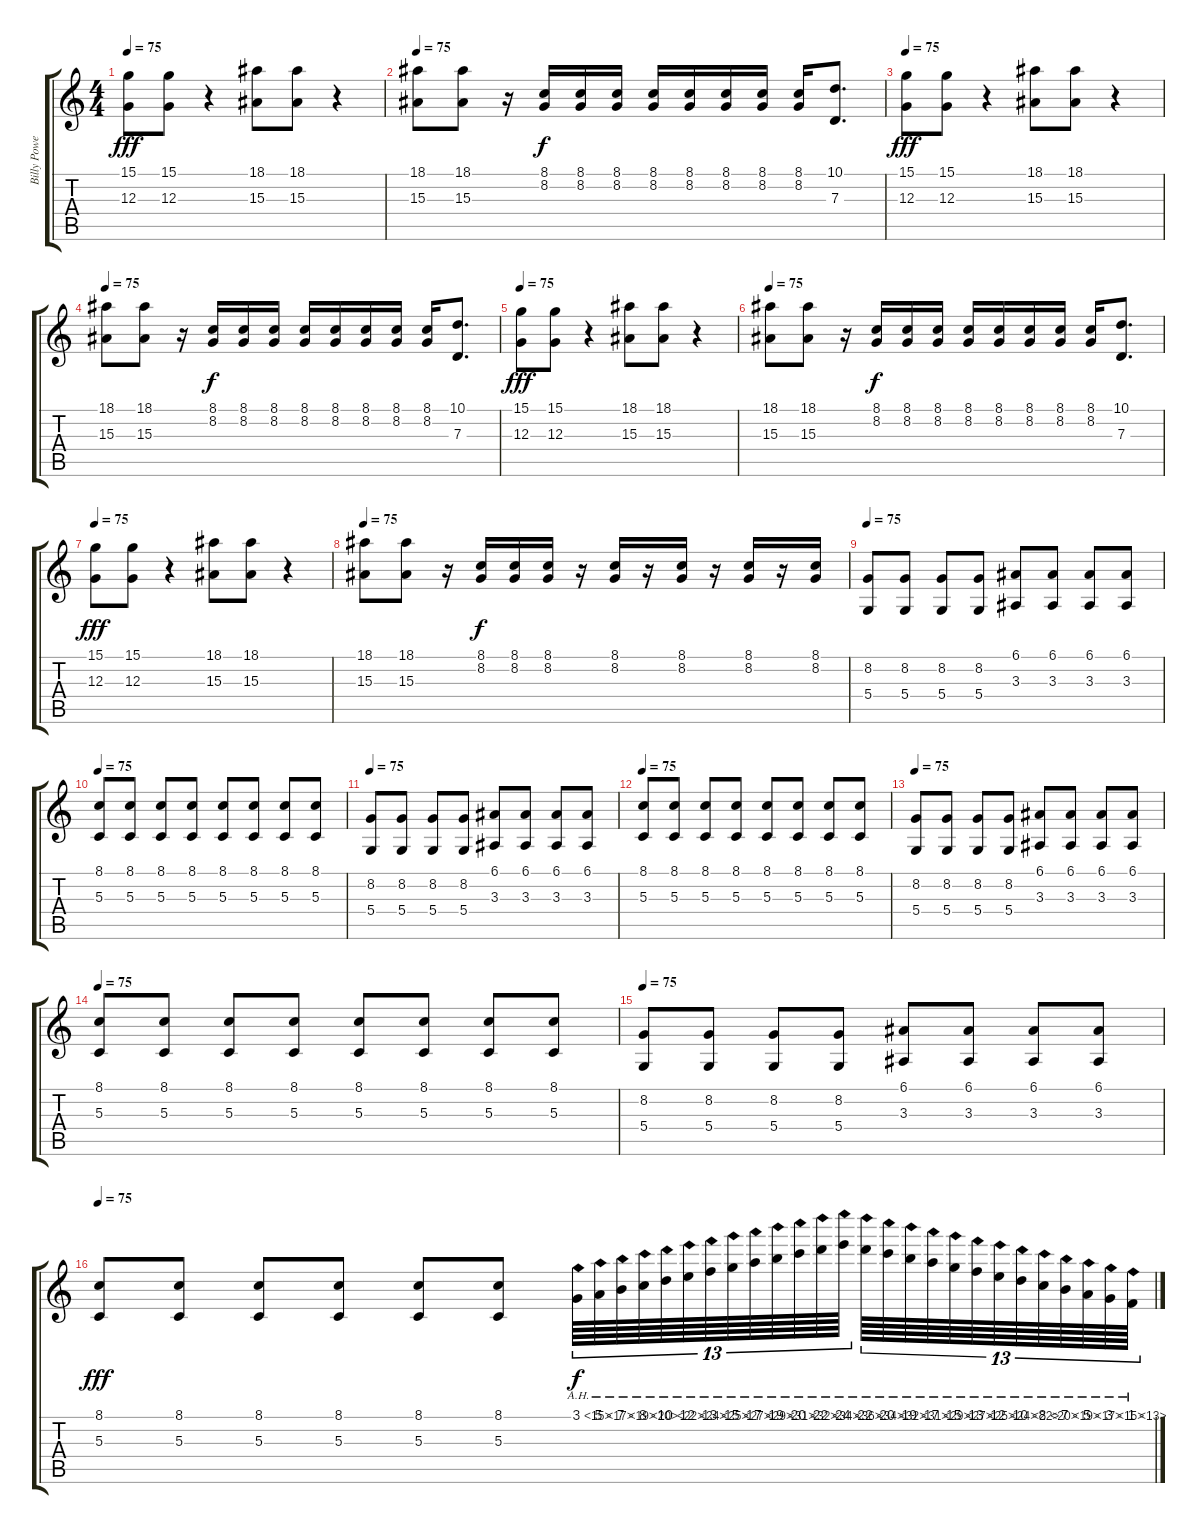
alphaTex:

\track ("Billy Powell (keyboard right hand)" "Billy Powe") {instrument acousticgrandpiano}
\staff {score tabs}
\tuning (E4 B3 G3 D3 A2 E2) {hide}
\ts (4 4)
\tempo 75
\clef g2
\ks c
(15.1 12.3).8{dy fff} (15.1 12.3).8 r.4 (18.1 15.3).8 (18.1 15.3).8 r.4 |
\tempo 75
(18.1 15.3).8 (18.1 15.3).8 r.16 (8.1 8.2).16{dy f} (8.1 8.2).16 (8.1 8.2).16 (8.1 8.2).16 (8.1 8.2).16 (8.1 8.2).16 (8.1 8.2).16 (8.1 8.2).16 (10.1 7.3).8{d} |
\tempo 75
(15.1 12.3).8{dy fff} (15.1 12.3).8 r.4 (18.1 15.3).8 (18.1 15.3).8 r.4 |
\tempo 75
(18.1 15.3).8 (18.1 15.3).8 r.16 (8.1 8.2).16{dy f} (8.1 8.2).16 (8.1 8.2).16 (8.1 8.2).16 (8.1 8.2).16 (8.1 8.2).16 (8.1 8.2).16 (8.1 8.2).16 (10.1 7.3).8{d} |
\tempo 75
(15.1 12.3).8{dy fff} (15.1 12.3).8 r.4 (18.1 15.3).8 (18.1 15.3).8 r.4 |
\tempo 75
(18.1 15.3).8 (18.1 15.3).8 r.16 (8.1 8.2).16{dy f} (8.1 8.2).16 (8.1 8.2).16 (8.1 8.2).16 (8.1 8.2).16 (8.1 8.2).16 (8.1 8.2).16 (8.1 8.2).16 (10.1 7.3).8{d} |
\tempo 75
(15.1 12.3).8{dy fff} (15.1 12.3).8 r.4 (18.1 15.3).8 (18.1 15.3).8 r.4 |
\tempo 75
(18.1 15.3).8 (18.1 15.3).8 r.16 (8.1 8.2).16{dy f} (8.1 8.2).16 (8.1 8.2).16 r.16 (8.1 8.2).16 r.16 (8.1 8.2).16 r.16 (8.1 8.2).16 r.16 (8.1 8.2).16 |
\tempo 75
(8.2 5.4).8 (8.2 5.4).8 (8.2 5.4).8 (8.2 5.4).8 (6.1 3.3).8 (6.1 3.3).8 (6.1 3.3).8 (6.1 3.3).8 |
\tempo 75
(8.1 5.3).8 (8.1 5.3).8 (8.1 5.3).8 (8.1 5.3).8 (8.1 5.3).8 (8.1 5.3).8 (8.1 5.3).8 (8.1 5.3).8 |
\tempo 75
(8.2 5.4).8 (8.2 5.4).8 (8.2 5.4).8 (8.2 5.4).8 (6.1 3.3).8 (6.1 3.3).8 (6.1 3.3).8 (6.1 3.3).8 |
\tempo 75
(8.1 5.3).8 (8.1 5.3).8 (8.1 5.3).8 (8.1 5.3).8 (8.1 5.3).8 (8.1 5.3).8 (8.1 5.3).8 (8.1 5.3).8 |
\tempo 75
(8.2 5.4).8 (8.2 5.4).8 (8.2 5.4).8 (8.2 5.4).8 (6.1 3.3).8 (6.1 3.3).8 (6.1 3.3).8 (6.1 3.3).8 |
\tempo 75
(8.1 5.3).8 (8.1 5.3).8 (8.1 5.3).8 (8.1 5.3).8 (8.1 5.3).8 (8.1 5.3).8 (8.1 5.3).8 (8.1 5.3).8 |
\tempo 75
(8.2 5.4).8 (8.2 5.4).8 (8.2 5.4).8 (8.2 5.4).8 (6.1 3.3).8 (6.1 3.3).8 (6.1 3.3).8 (6.1 3.3).8 |
\tempo 75
(8.1 5.3).8{dy fff} (8.1 5.3).8 (8.1 5.3).8 (8.1 5.3).8 (8.1 5.3).8 (8.1 5.3).8 3.1{ah 12}.64{tu (13 8) dy f} 5.1{ah 12}.64{tu (13 8)} 7.1{ah 12}.64{tu (13 8)} 8.1{ah 12}.64{tu (13 8)} 10.1{ah 12}.64{tu (13 8)} 12.1{ah 12}.64{tu (13 8)} 13.1{ah 12}.64{tu (13 8)} 15.1{ah 12}.64{tu (13 8)} 17.1{ah 12}.64{tu (13 8)} 19.1{ah 12}.64{tu (13 8)} 20.1{ah 12}.64{tu (13 8)} 22.1{ah 12}.64{tu (13 8)} 24.1{ah 12}.64{tu (13 8) beam splitsecondary} 22.1{ah 12}.64{tu (13 8)} 20.1{ah 12}.64{tu (13 8)} 19.1{ah 12}.64{tu (13 8)} 17.1{ah 12}.64{tu (13 8)} 15.1{ah 12}.64{tu (13 8)} 13.1{ah 12}.64{tu (13 8)} 12.1{ah 12}.64{tu (13 8)} 10.1{ah 12}.64{tu (13 8)} 8.1{ah 12}.64{tu (13 8)} 7.1{ah 12}.64{tu (13 8)} 5.1{ah 12}.64{tu (13 8)} 3.1{ah 12}.64{tu (13 8)} 1.1{ah 12}.64{tu (13 8)}
